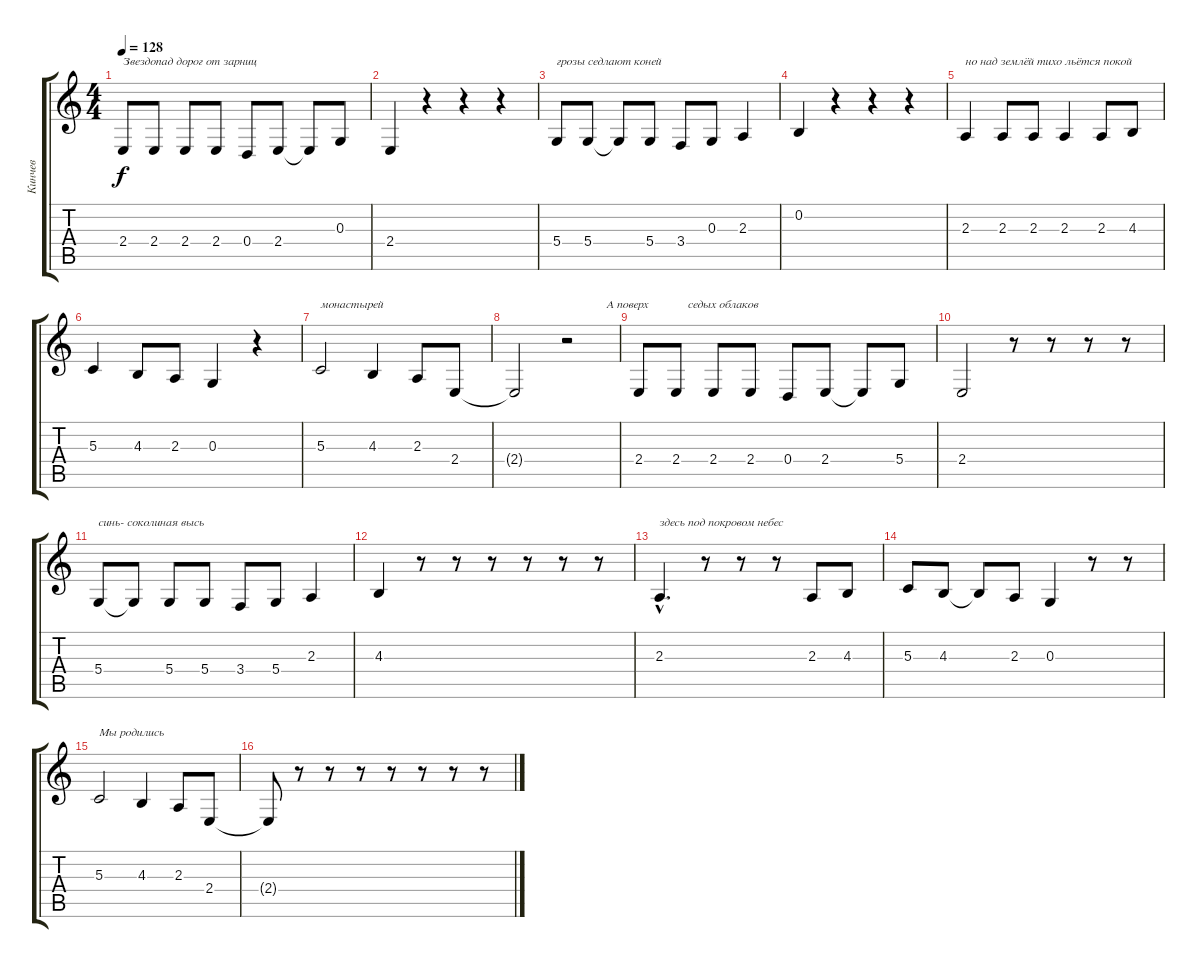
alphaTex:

\track ("Кинчев" "Кинчев") {instrument harmonica}
\staff {score tabs}
\tuning (E4 B3 G3 D3 A2 E2) {hide}
\ts (4 4)
\tempo 128
\clef g2
\ks c
2.4.8{txt "Звездопад дорог от зарниц" dy f} 2.4.8 2.4.8 2.4.8 0.4.8 2.4.8 2.4{t}.8 0.3.8 |
2.4.4 r.4 r.4 r.4 |
5.4.8{txt "грозы седлают коней"} 5.4.8 5.4{t}.8 5.4.8 3.4.8 0.3.8 2.3.4 |
0.2.4 r.4 r.4 r.4 |
2.3.4{txt "но над землёй тихо льётся покой"} 2.3.8 2.3.8 2.3.4 2.3.8 4.3.8 |
5.3.4 4.3.8 2.3.8 0.3.4 r.4 |
5.3.2{txt "монастырей"} 4.3.4 2.3.8 2.4.8 |
2.4{t}.2 r.2{txt "             А поверх"} |
2.4.8 2.4.8{txt "    седых облаков"} 2.4.8 2.4.8 0.4.8 2.4.8 2.4{t}.8 5.4.8 |
2.4.2 r.8 r.8 r.8 r.8 |
5.4.8{txt "синь- соколиная высь"} 5.4{t}.8 5.4.8 5.4.8 3.4.8 5.4.8 2.3.4 |
4.3.4 r.8 r.8 r.8 r.8 r.8 r.8 |
2.3{hac}.4{d txt "здесь под покровом небес"} r.8 r.8 r.8 2.3.8 4.3.8 |
5.3.8 4.3.8 4.3{t}.8 2.3.8 0.3.4 r.8 r.8 |
5.3.2{txt "Мы родились"} 4.3.4 2.3.8 2.4.8 |
2.4{t}.8 r.8 r.8 r.8 r.8 r.8 r.8 r.8
